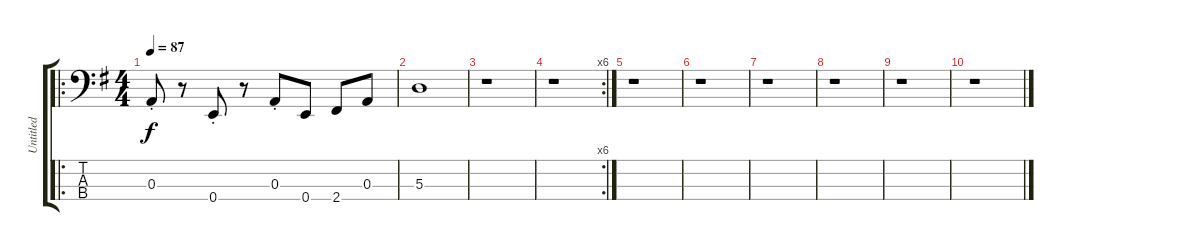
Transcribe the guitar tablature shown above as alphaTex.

\track ("Untitled" "Untitled") {instrument electricbassfinger}
\staff {score tabs}
\tuning (G2 D2 A1 E1) {hide}
\ro
\ts (4 4)
\tempo 87
\clef f4
\ks g
0.3{st}.8{dy f} r.8 0.4{st}.8 r.8 0.3{st}.8 0.4.8 2.4.8 0.3.8 |
5.3.1 |
r.1 |
\rc 6
r.1 |
r.1 |
r.1 |
r.1 |
r.1 |
r.1 |
r.1
